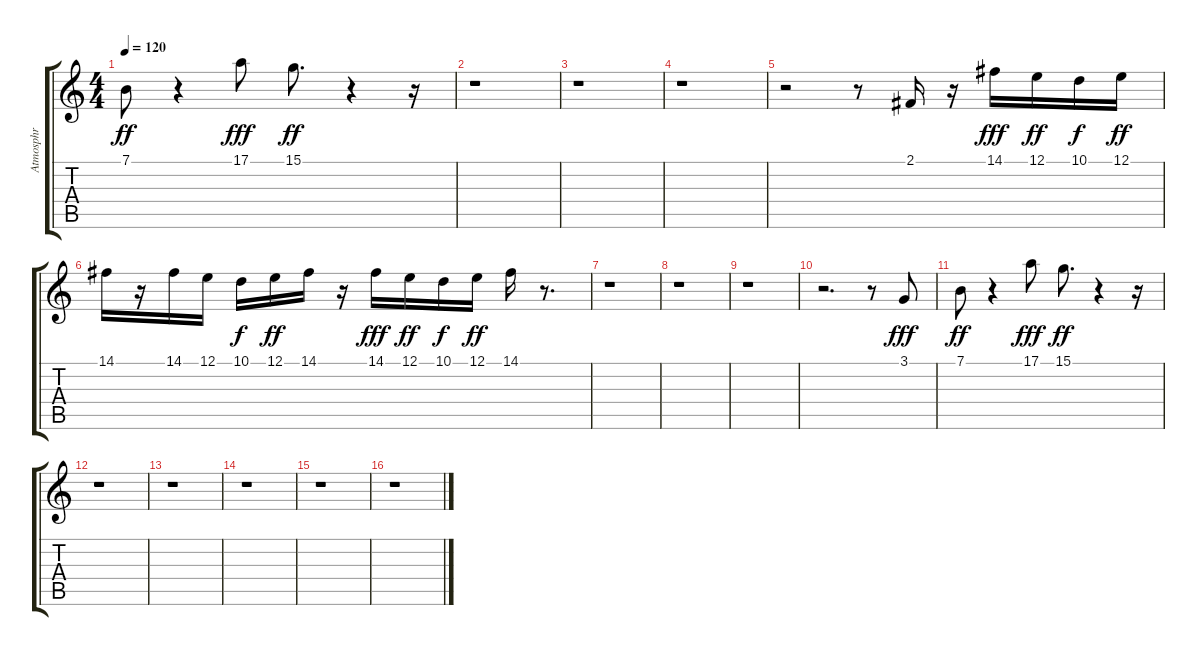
\track ("Atmosphr" "Atmosphr") {instrument fx4atmosphere}
\staff {score tabs}
\tuning (E4 B3 G3 D3 A2 E2) {hide}
\ts (4 4)
\tempo 120
\clef g2
\ks c
7.1.8{dy ff} r.4 17.1.8{dy fff} 15.1.8{d dy ff} r.4 r.16 |
r.1 |
r.1 |
r.1 |
r.2 r.8 2.1.16 r.16 14.1.16{dy fff} 12.1.16{dy ff} 10.1.16{dy f} 12.1.16{dy ff} |
14.1.16 r.16 14.1.16 12.1.16 10.1.16{dy f} 12.1.16{dy ff} 14.1.16 r.16 14.1.16{dy fff} 12.1.16{dy ff} 10.1.16{dy f} 12.1.16{dy ff} 14.1.16 r.8{d} |
r.1 |
r.1 |
r.1 |
r.2{d} r.8 3.1.8{dy fff} |
7.1.8{dy ff} r.4 17.1.8{dy fff} 15.1.8{d dy ff} r.4 r.16 |
r.1 |
r.1 |
r.1 |
r.1 |
r.1
